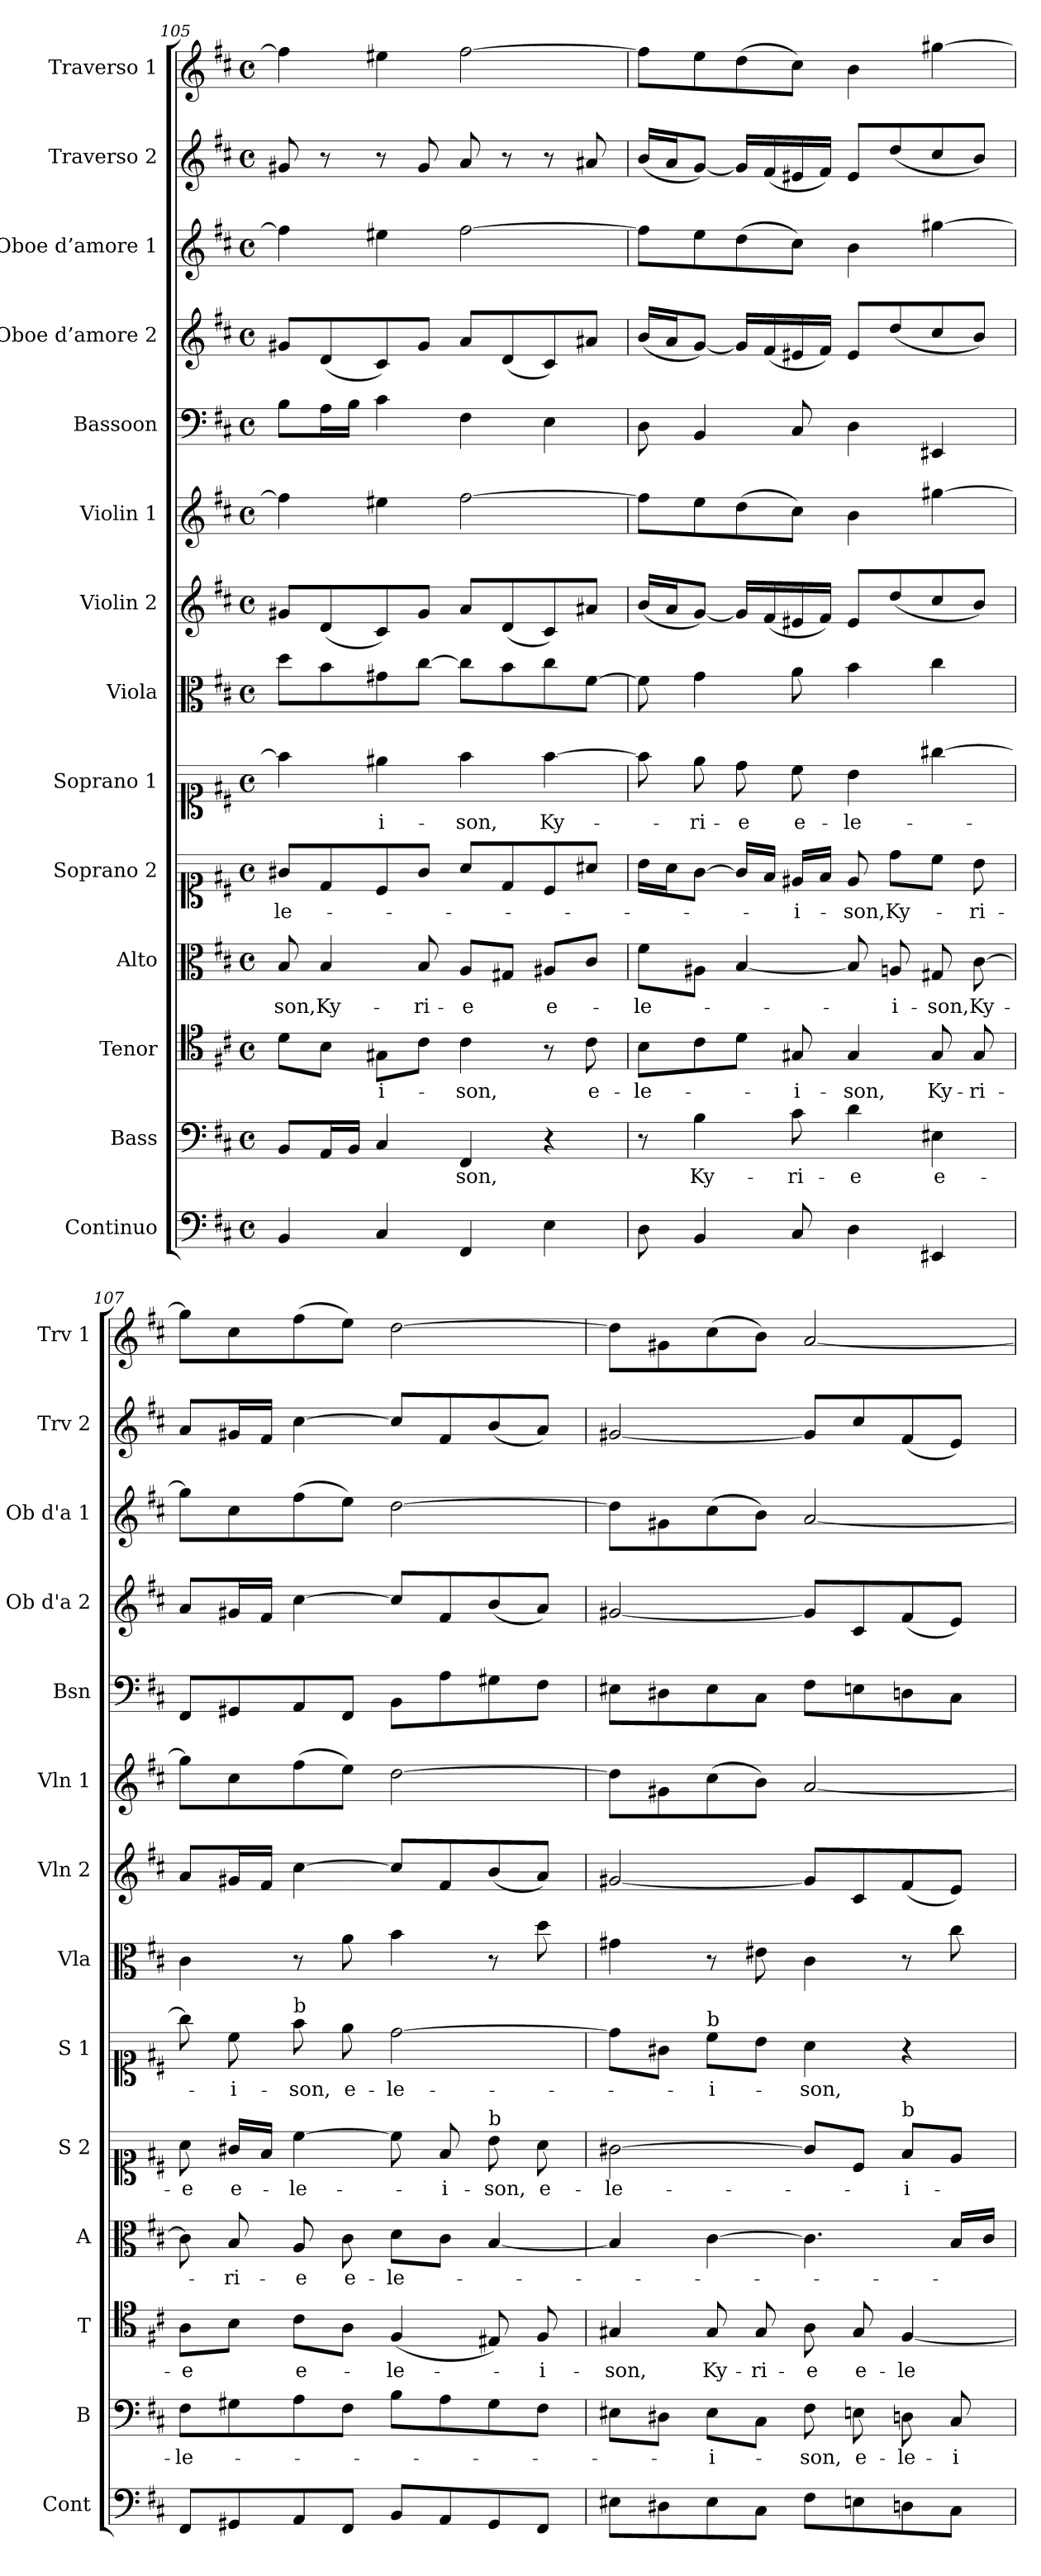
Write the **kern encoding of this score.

**kern	**kern	**text	**kern	**text	**kern	**text	**kern	**text	**kern	**text	**kern	**kern	**kern	**kern	**kern	**kern	**kern	**kern
*part14	*part13	*part13	*part12	*part12	*part11	*part11	*part10	*part10	*part9	*part9	*part8	*part7	*part6	*part5	*part4	*part3	*part2	*part1
*staff14	*staff13	*staff13	*staff12	*staff12	*staff11	*staff11	*staff10	*staff10	*staff9	*staff9	*staff8	*staff7	*staff6	*staff5	*staff4	*staff3	*staff2	*staff1
*I"Continuo	*I"Bass	*	*I"Tenor	*	*I"Alto	*	*I"Soprano 2	*	*I"Soprano 1	*	*I"Viola	*I"Violin 2	*I"Violin 1	*I"Bassoon	*I"Oboe d’amore 2	*I"Oboe d’amore 1	*I"Traverso 2	*I"Traverso 1
*I'Cont	*I'B	*	*I'T	*	*I'A	*	*I'S 2	*	*I'S 1	*	*I'Vla	*I'Vln 2	*I'Vln 1	*I'Bsn	*I'Ob d'a 2	*I'Ob d'a 1	*I'Trv 2	*I'Trv 1
*clefF4	*clefF4	*	*clefC4	*	*clefC3	*	*clefC1	*	*clefC1	*	*clefC3	*clefG2	*clefG2	*clefF4	*clefG2	*clefG2	*clefG2	*clefG2
*k[f#c#]	*k[f#c#]	*	*k[f#c#]	*	*k[f#c#]	*	*k[f#c#]	*	*k[f#c#]	*	*k[f#c#]	*k[f#c#]	*k[f#c#]	*k[f#c#]	*k[f#c#]	*k[f#c#]	*k[f#c#]	*k[f#c#]
*M4/4	*M4/4	*	*M4/4	*	*M4/4	*	*M4/4	*	*M4/4	*	*M4/4	*M4/4	*M4/4	*M4/4	*M4/4	*M4/4	*M4/4	*M4/4
*met(c)	*met(c)	*	*met(c)	*	*met(c)	*	*met(c)	*	*met(c)	*	*met(c)	*met(c)	*met(c)	*met(c)	*met(c)	*met(c)	*met(c)	*met(c)
=105	=105	=105	=105	=105	=105	=105	=105	=105	=105	=105	=105	=105	=105	=105	=105	=105	=105	=105
!	!	!	!	!	!	!LO:LY:b	!	!LO:LY:b	!	!	!	!	!	!	!	!	!	!
4BB/	8BB/L	.	8d\L	.	8B/	-son,	8g#X/L	-le-	4ff#\]	.	8dd\L	8g#X/L	4ff#\]	8B\L	8g#X/L	4ff#\]	8g#X/	4ff#\]
!	!	!	!	!	!	!LO:LY:b	!	!	!	!	!	!	!	!	!	!	!	!
.	16AA/L	.	8B\J	.	4B/	Ky-	8d/	.	.	.	8b\	(8d/	.	16A\L	(8d/	.	8r	.
.	16BB/JJ	.	.	.	.	.	.	.	.	.	.	.	.	16B\JJ	.	.	.	.
!	!	!	!	!LO:LY:b	!	!	!	!	!	!LO:LY:b	!	!	!	!	!	!	!	!
4C#/	4C#/	.	8G#X\L	-i-	.	.	8c#/	.	4ee#X\	-i-	8g#X\	8c#/)	4ee#X\	4c#\	8c#/)	4ee#X\	8r	4ee#X\
!	!	!	!	!	!	!LO:LY:b	!	!	!	!	!	!	!	!	!	!	!	!
.	.	.	8c#\J	.	8B/	-ri-	8g#/J	.	.	.	[8cc#\J	8g#/J	.	.	8g#/J	.	8g#/	.
!	!	!LO:LY:b	!	!LO:LY:b	!	!LO:LY:b	!	!	!	!LO:LY:b	!	!	!	!	!	!	!	!
4FF#/	4FF#/	son,	4c#\	-son,	8A/L	-e	8a/L	.	4ff#\	-son,	8cc#\L]	8a/L	[2ff#\	4F#\	8a/L	[2ff#\	8a/	[2ff#\
.	.	.	.	.	8G#X/J	.	8d/	.	.	.	8b\	(8d/	.	.	(8d/	.	8r	.
!	!	!	!	!	!	!LO:LY:b	!	!	!	!LO:LY:b	!	!	!	!	!	!	!	!
4E\	4r	.	8r	.	8A#X/L	e-	8c#/	.	[4ff#\	Ky-	8cc#\	8c#/)	.	4E\	8c#/)	.	8r	.
!	!	!	!	!LO:LY:b	!	!	!	!	!	!	!	!	!	!	!	!	!	!
.	.	.	8c#\	e-	8c#/J	.	8a#X/J	.	.	.	[8f#\J	8a#X/J	.	.	8a#X/J	.	8a#X/	.
=106	=106	=106	=106	=106	=106	=106	=106	=106	=106	=106	=106	=106	=106	=106	=106	=106	=106	=106
!	!	!	!	!LO:LY:b	!	!LO:LY:b	!	!	!	!	!	!	!	!	!	!	!	!
8D\	8r	.	8B\L	-le-	8f#\L	-le-	16b\LL	.	8ff#\]	.	8f#\]	(16b/LL	8ff#\L]	8D\	(16b/LL	8ff#\L]	(16b/LL	8ff#\L]
.	.	.	.	.	.	.	16a\J	.	.	.	.	16a/J	.	.	16a/J	.	16a/J	.
!	!	!LO:LY:b	!	!	!	!	!	!	!	!LO:LY:b	!	!	!	!	!	!	!	!
4BB/	4B\	Ky-	8c#\	.	8A#X\J	.	[8g\J	.	8ee\	-ri-	4g\	[8g/J)	8ee\	4BB/	[8g/J)	8ee\	[8g/J)	8ee\
!	!	!	!	!	!	!	!	!	!	!LO:LY:b	!	!	!	!	!	!	!	!
.	.	.	8d\J	.	[4B/	.	16g/LL]	.	8dd\	-e	.	16g/LL]	(8dd\	.	16g/LL]	(8dd\	16g/LL]	(8dd\
.	.	.	.	.	.	.	16f#/JJ	.	.	.	.	(16f#/	.	.	(16f#/	.	(16f#/	.
!	!	!LO:LY:b	!	!LO:LY:b	!	!	!	!LO:LY:b	!	!LO:LY:b	!	!	!	!	!	!	!	!
8C#/	8c#\	-ri-	8G#X/	-i-	.	.	16e#X/LL	-i-	8cc#\	e-	8a\	16e#X/	8cc#\J)	8C#/	16e#X/	8cc#\J)	16e#X/	8cc#\J)
.	.	.	.	.	.	.	16f#/JJ	.	.	.	.	16f#/JJ)	.	.	16f#/JJ)	.	16f#/JJ)	.
!	!	!LO:LY:b	!	!LO:LY:b	!	!	!	!LO:LY:b	!	!LO:LY:b	!	!	!	!	!	!	!	!
4D\	4d\	-e	4G#/	-son,	8B/]	.	8e#/	-son,	4b\	-le-	4b\	8e#/L	4b\	4D\	8e#/L	4b\	8e#/L	4b\
!	!	!	!	!	!	!LO:LY:b	!	!LO:LY:b	!	!	!	!	!	!	!	!	!	!
.	.	.	.	.	8An/	-i-	8dd\L	Ky-	.	.	.	(8dd/	.	.	(8dd/	.	(8dd/	.
!	!	!LO:LY:b	!	!LO:LY:b	!	!LO:LY:b	!	!	!	!	!	!	!	!	!	!	!	!
4EE#X/	4E#X\	e-	8G#/	Ky-	8G#X/	-son,	8cc#\J	.	[4gg#X\	.	4cc#\	8cc#/	[4gg#X\	4EE#X/	8cc#/	[4gg#X\	8cc#/	[4gg#X\
!	!	!	!	!LO:LY:b	!	!LO:LY:b	!	!LO:LY:b	!	!	!	!	!	!	!	!	!	!
.	.	.	8G#/	-ri-	[8c#\	Ky-	8b\	-ri-	.	.	.	8b/J)	.	.	8b/J)	.	8b/J)	.
=107	=107	=107	=107	=107	=107	=107	=107	=107	=107	=107	=107	=107	=107	=107	=107	=107	=107	=107
!	!	!LO:LY:b	!	!LO:LY:b	!	!	!	!LO:LY:b	!	!	!	!	!	!	!	!	!	!
8FF#/L	8F#\L	-le-	8A\L	-e	8c#\]	.	8a\	-e	8gg#\]	.	4c#\	8a/L	8gg#\L]	8FF#/L	8a/L	8gg#\L]	8a/L	8gg#\L]
!	!	!	!	!	!	!LO:LY:b	!	!LO:LY:b	!	!LO:LY:b	!	!	!	!	!	!	!	!
8GG#X/	8G#X\	.	8B\J	.	8B/	-ri-	16g#X/LL	e-	8cc#\	-i-	.	16g#X/L	8cc#\	8GG#X/	16g#X/L	8cc#\	16g#X/L	8cc#\
.	.	.	.	.	.	.	16f#/JJ	.	.	.	.	16f#/JJ	.	.	16f#/JJ	.	16f#/JJ	.
!	!	!	!	!	!	!	!	!	!LO:TX:a:t=b	!	!	!	!	!	!	!	!	!
!	!	!	!	!LO:LY:b	!	!LO:LY:b	!	!LO:LY:b	!	!LO:LY:b	!	!	!	!	!	!	!	!
8AA/	8A\	.	8c#\L	e-	8A/	-e	[4cc#\	-le-	8ff#\	-son,	8r	[4cc#\	(8ff#\	8AA/	[4cc#\	(8ff#\	[4cc#\	(8ff#\
!	!	!	!	!	!	!LO:LY:b	!	!	!	!LO:LY:b	!	!	!	!	!	!	!	!
8FF#/J	8F#\J	.	8A\J	.	8c#\	e-	.	.	8ee\	e-	8a\	.	8ee\J)	8FF#/J	.	8ee\J)	.	8ee\J)
!	!	!	!	!LO:LY:b	!	!LO:LY:b	!	!	!	!LO:LY:b	!	!	!	!	!	!	!	!
8BB/L	8B\L	.	(4F#/	-le-	8d\L	-le-	8cc#\]	.	[2dd\	-le-	4b\	8cc#/L]	[2dd\	8BB\L	8cc#/L]	[2dd\	8cc#/L]	[2dd\
!	!	!	!	!	!	!	!	!LO:LY:b	!	!	!	!	!	!	!	!	!	!
8AA/	8A\	.	.	.	8c#\J	.	8f#/	-i-	.	.	.	8f#/	.	8A\	8f#/	.	8f#/	.
!	!	!	!	!	!	!	!LO:TX:a:t=b	!	!	!	!	!	!	!	!	!	!	!
!	!	!	!	!	!	!	!	!LO:LY:b	!	!	!	!	!	!	!	!	!	!
8GG#/	8G#\	.	8E#X/)	.	[4B/	.	8b\	-son,	.	.	8r	(8b/	.	8G#X\	(8b/	.	(8b/	.
!	!	!	!	!LO:LY:b	!	!	!	!LO:LY:b	!	!	!	!	!	!	!	!	!	!
8FF#/J	8F#\J	.	8F#/	-i-	.	.	8a\	e-	.	.	8dd\	8a/J)	.	8F#\J	8a/J)	.	8a/J)	.
=108	=108	=108	=108	=108	=108	=108	=108	=108	=108	=108	=108	=108	=108	=108	=108	=108	=108	=108
!	!	!	!	!LO:LY:b	!	!	!	!LO:LY:b	!	!	!	!	!	!	!	!	!	!
8E#X\L	8E#X\L	.	4G#X/	-son,	4B/]	.	[2g#X\	-le-	8dd\L]	.	4g#X\	[2g#X/	8dd\L]	8E#X\L	[2g#X/	8dd\L]	[2g#X/	8dd\L]
8D#X\	8D#X\J	.	.	.	.	.	.	.	8g#X\J	.	.	.	8g#X\	8D#X\	.	8g#X\	.	8g#X\
!	!	!	!	!	!	!	!	!	!LO:TX:a:t=b	!	!	!	!	!	!	!	!	!
!	!	!LO:LY:b	!	!LO:LY:b	!	!	!	!	!	!LO:LY:b	!	!	!	!	!	!	!	!
8E#\	8E#\L	-i-	8G#/	Ky-	[4c#\	.	.	.	8cc#\L	-i-	8r	.	(8cc#\	8E#\	.	(8cc#\	.	(8cc#\
!	!	!	!	!LO:LY:b	!	!	!	!	!	!	!	!	!	!	!	!	!	!
8C#\J	8C#\J	.	8G#/	-ri-	.	.	.	.	8b\J	.	8e#X\	.	8b\J)	8C#\J	.	8b\J)	.	8b\J)
!	!	!LO:LY:b	!	!LO:LY:b	!	!	!	!	!	!LO:LY:b	!	!	!	!	!	!	!	!
8F#\L	8F#\	-son,	8A\	-e	4.c#\]	.	8g#/L]	.	4a\	-son,-	4c#\	8g#/L]	[2a/	8F#\L	8g#/L]	[2a/	8g#/L]	[2a/
!	!	!LO:LY:b	!	!LO:LY:b	!	!	!	!	!	!	!	!	!	!	!	!	!	!
8En\	8En\	e-	8G#/	e-	.	.	8c#/J	.	.	.	.	8c#/	.	8En\	8c#/	.	8cc#/	.
!	!	!	!	!	!	!	!LO:TX:a:t=b	!	!	!	!	!	!	!	!	!	!	!
!	!	!LO:LY:b	!	!LO:LY:b	!	!	!	!LO:LY:b	!	!	!	!	!	!	!	!	!	!
8Dn\	8Dn\	-le-	[4F#/	-le-	.	.	8f#/L	-i-	4r	.	8r	(8f#/	.	8Dn\	(8f#/	.	(8f#/	.
!	!	!LO:LY:b	!	!	!	!	!	!	!	!	!	!	!	!	!	!	!	!
8C#\J	8C#/	-i-	.	.	16B/LL	.	8e/J	.	.	.	8cc#\	8e/J)	.	8C#\J	8e/J)	.	8e/J)	.
.	.	.	.	.	16c#/JJ	.	.	.	.	.	.	.	.	.	.	.	.	.
=	=	=	=	=	=	=	=	=	=	=	=	=	=	=	=	=	=	=
*-	*-	*-	*-	*-	*-	*-	*-	*-	*-	*-	*-	*-	*-	*-	*-	*-	*-	*-
